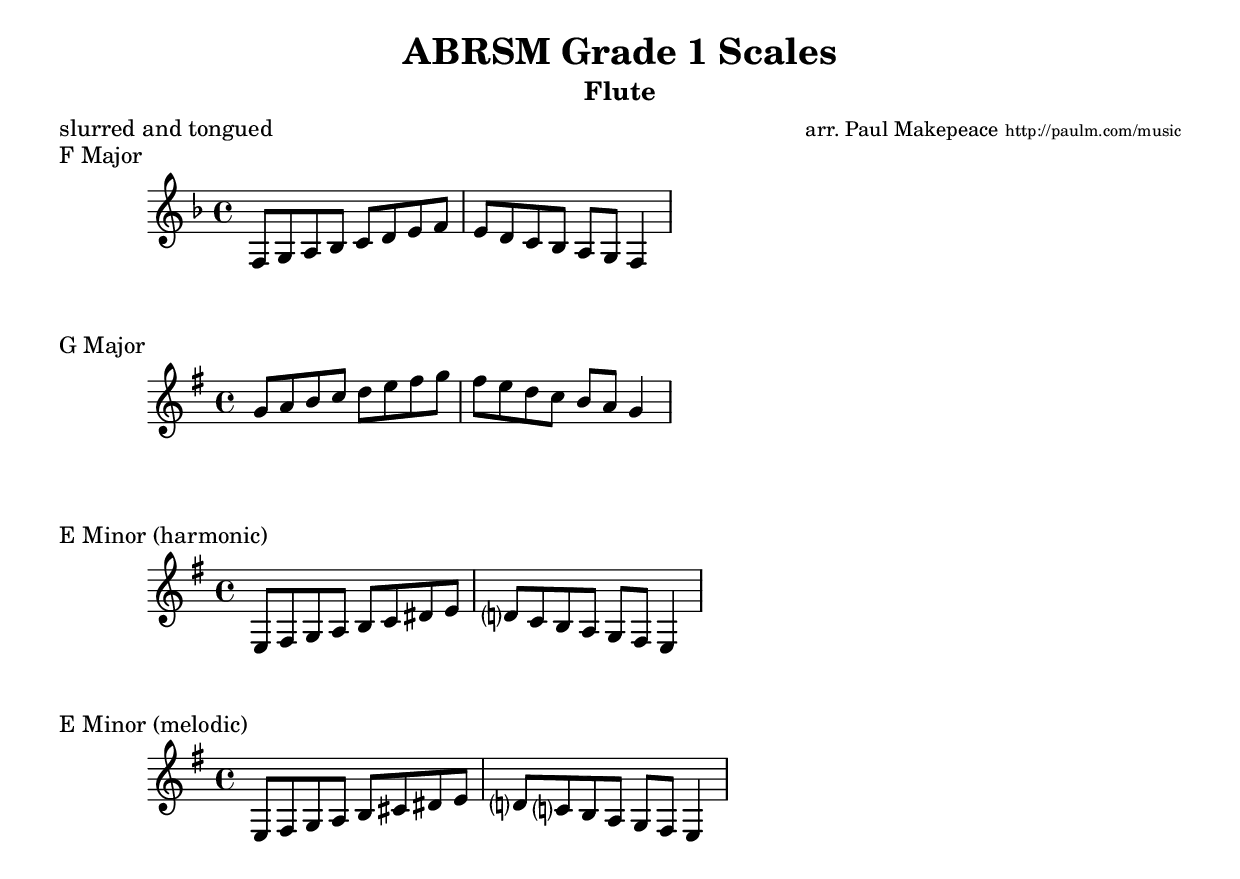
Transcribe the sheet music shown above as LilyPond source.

\header{
  title = "ABRSM Grade 1 Scales"
  arranger = \markup { \small "arr. Paul Makepeace" \teeny "http://paulm.com/music" }
  instrument = "Flute"
  meter = "slurred and tongued"
}

%{ 
SCALES AND ARPEGGIOS * : from memory, to be played both slurred and tongued in the following keys:
F, G majors; E minor (one octave)
Scales: in the above keys (minor in melodic or harmonic form at candidate's choice)
%}


\score {
  \header {
    piece = "F Major"
  }
  \relative{
    \key f \major
    f8 g8 a8 bes8 c8 d8 e8 f8
    e8 d8 c8 bes8 a8 g8 f4
  }
}

\score {
  \header {
    piece = "G Major"
  }
  \relative{
    \key g \major
    g'8 a8 b8 c8 d8 e8 fis8 g8
    fis8 e8 d8 c8 b8 a8 g4
  }
}

\score {
  \header {
    piece = "E Minor (harmonic)"
  }
  \relative{
    \key e \minor
    % w    h    w  w  h    wh     h
    e8 fis8 g8   a8 b8 c8     dis8 e8
    % w   w  h  w  w  h    w
       d?8 c8 b8 a8 g8 fis8 e4
  }
}

\score {
  \header {
    piece = "E Minor (melodic)"
  }
  \relative{
    \key e \minor
    % w    h  w  w  w    w    h
    e8 fis8 g8 a8 b8 cis8 dis8 e8
    % w   w   h  w  w  h    w
       d?8 c?8 b8 a8 g8 fis8 e4
  }
}


\version "2.5.25"  % necessary for upgrading to future LilyPond versions.
